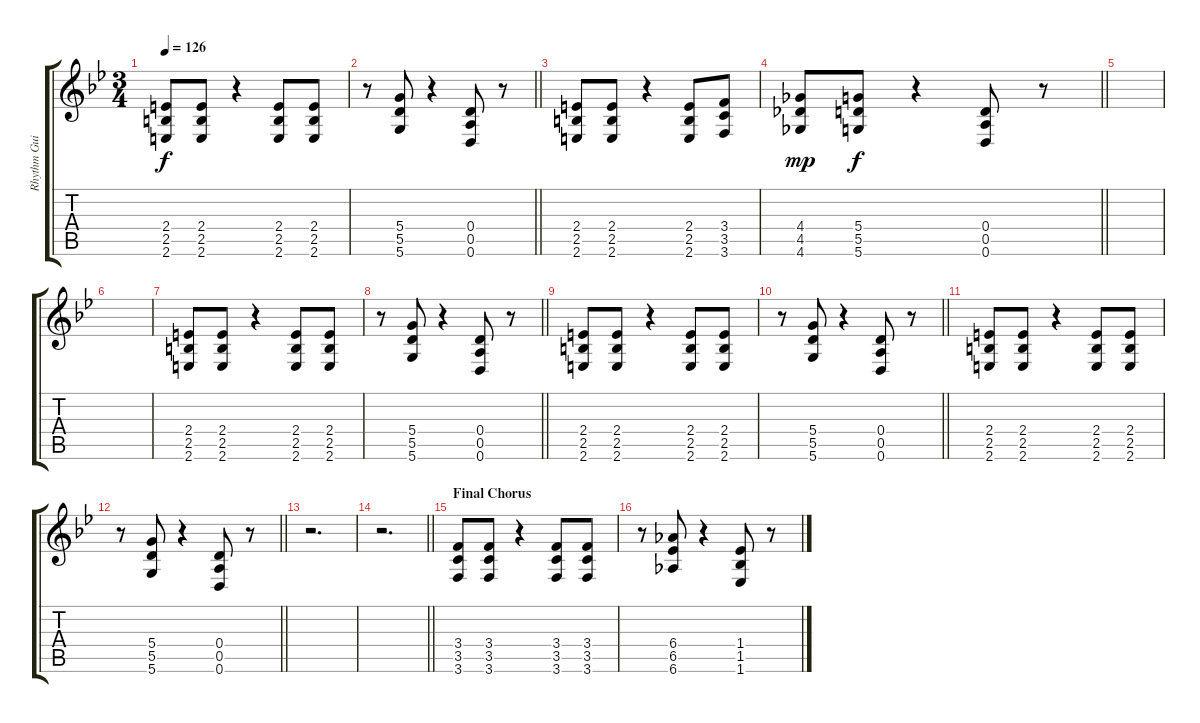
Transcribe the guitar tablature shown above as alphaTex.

\track ("Rhythm Guitar " "Rhythm Gui") {instrument distortionguitar}
\staff {score tabs}
\tuning (D4 A3 Gb3 D3 A2 D2) {hide}
\ts (3 4)
\tempo 126
\clef g2
\ks bb
(2.4 2.5 2.6).8{dy f} (2.4 2.5 2.6).8 r.4 (2.4 2.5 2.6).8 (2.4 2.5 2.6).8 |
\barLineRight lightlight
r.8 (5.4 5.5 5.6).8 r.4 (0.4 0.5 0.6).8 r.8 |
(2.4 2.5 2.6).8 (2.4 2.5 2.6).8 r.4 (2.4 2.5 2.6).8 (3.4 3.5 3.6).8 |
\barLineRight lightlight
(4.4 4.5 4.6).8{dy mp} (5.4 5.5 5.6).8{dy f} r.4 (0.4 0.5 0.6).8 r.8 |
|
|
(2.4 2.5 2.6).8 (2.4 2.5 2.6).8 r.4 (2.4 2.5 2.6).8 (2.4 2.5 2.6).8 |
\barLineRight lightlight
r.8 (5.4 5.5 5.6).8 r.4 (0.4 0.5 0.6).8 r.8 |
(2.4 2.5 2.6).8 (2.4 2.5 2.6).8 r.4 (2.4 2.5 2.6).8 (2.4 2.5 2.6).8 |
\barLineRight lightlight
r.8 (5.4 5.5 5.6).8 r.4 (0.4 0.5 0.6).8 r.8 |
(2.4 2.5 2.6).8 (2.4 2.5 2.6).8 r.4 (2.4 2.5 2.6).8 (2.4 2.5 2.6).8 |
\barLineRight lightlight
r.8 (5.4 5.5 5.6).8 r.4 (0.4 0.5 0.6).8 r.8 |
r.2{d} |
\barLineRight lightlight
r.2{d} |
\section ("" "Final Chorus")
(3.4 3.5 3.6).8 (3.4 3.5 3.6).8 r.4 (3.4 3.5 3.6).8 (3.4 3.5 3.6).8 |
r.8 (6.4 6.5 6.6).8 r.4 (1.4 1.5 1.6).8 r.8
